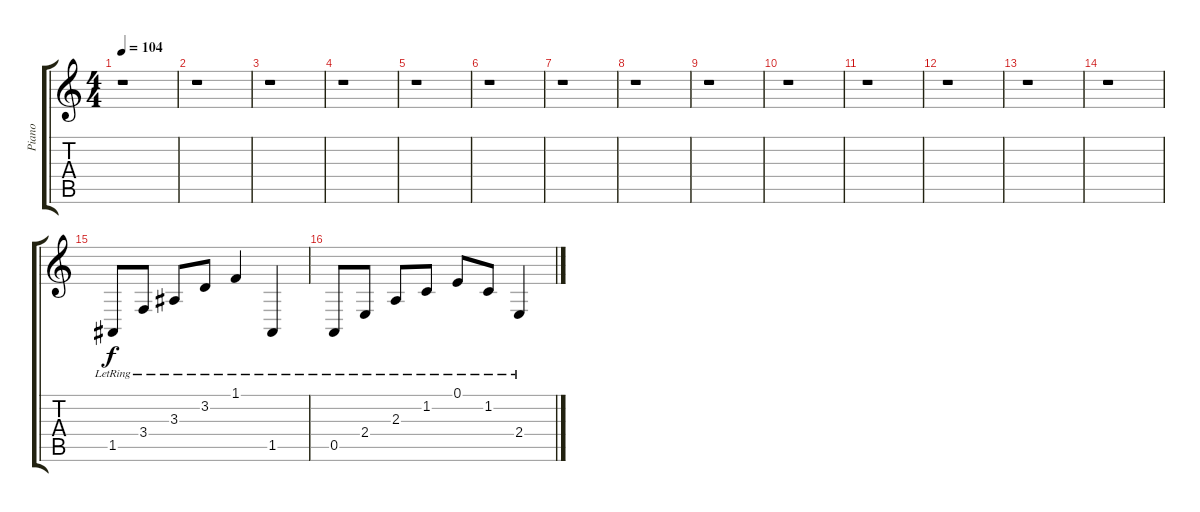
\track ("Piano" "Piano") {instrument acousticgrandpiano}
\staff {score tabs}
\tuning (E4 B3 G3 D3 A2 E2) {hide}
\ts (4 4)
\tempo 104
\clef g2
\ks c
r.1{dy f} |
r.1 |
r.1 |
r.1 |
r.1 |
r.1 |
r.1 |
r.1 |
r.1 |
r.1 |
r.1 |
r.1 |
r.1 |
r.1 |
1.5{lr}.8 3.4{lr}.8 3.3{lr}.8 3.2{lr}.8 1.1{lr}.4 1.5{lr}.4 |
0.5{lr}.8 2.4{lr}.8 2.3{lr}.8 1.2{lr}.8 0.1{lr}.8 1.2{lr}.8 2.4{lr}.4
